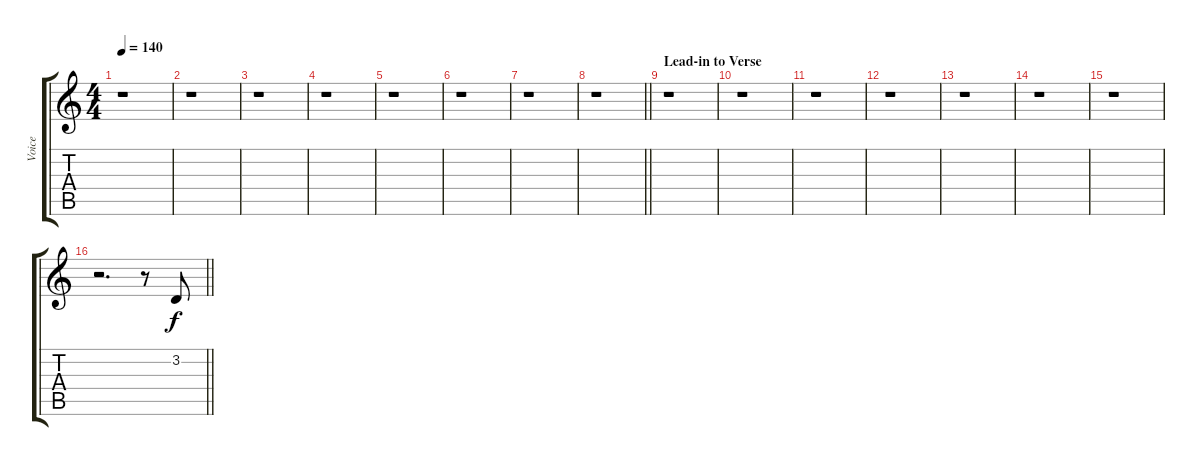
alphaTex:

\track ("Voice" "Voice") {instrument lead6voice}
\staff {score tabs}
\tuning (E4 B3 G3 D3 A2 E2) {hide}
\ts (4 4)
\tempo 140
\clef g2
\ks c
r.1{dy f} |
r.1 |
r.1 |
r.1 |
r.1 |
r.1 |
r.1 |
\barLineRight lightlight
r.1 |
\section ("" "Lead-in to Verse")
r.1 |
r.1 |
r.1 |
r.1 |
r.1 |
r.1 |
r.1 |
\barLineRight lightlight
r.2{d} r.8 3.2.8
